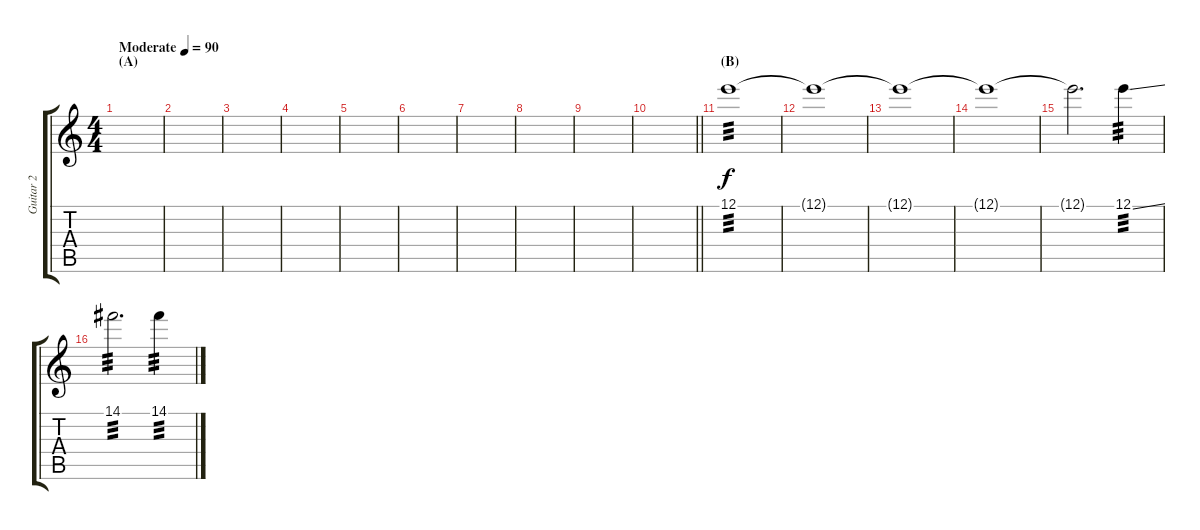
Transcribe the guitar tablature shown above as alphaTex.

\track ("Guitar 2" "Guitar 2") {instrument electricguitarjazz}
\staff {score tabs}
\tuning (E4 B3 G3 D3 A2 E2) {hide}
\ts (4 4)
\section ("" "(A)")
\tempo (90 "Moderate")
\clef g2
\ks c
|
|
|
|
|
|
|
|
|
\barLineRight lightlight
|
\section ("" "(B)")
12.1.1{tp 3 instrument overdrivenguitar} |
12.1{t}.1 |
12.1{t}.1 |
12.1{t}.1 |
12.1{t}.2{d} 12.1{ss}.4{tp 3} |
14.1.2{d tp 3} 14.1{ss}.4{tp 3}
